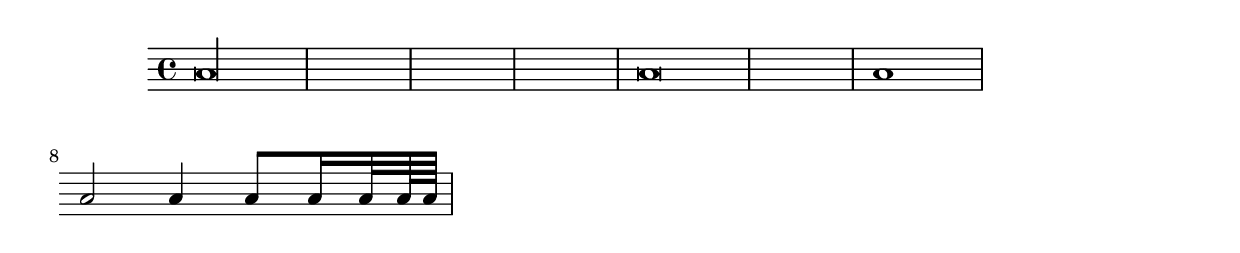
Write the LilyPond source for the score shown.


\header {

texidoc="Test automatic beamer: the last measure should have a single beam."

}

\version "2.1.23"



\paper  { raggedright = ##t } 

\score {
  \notes \relative c'' {
    a\longa a\breve  
    a1 a2 a4 a8 a16 a32 a64 a64 
  }
  \paper {
    \translator {
      \StaffContext
	\remove "Clef_engraver"
%%	\remove "Staff_symbol_engraver"
    }
  }
}

